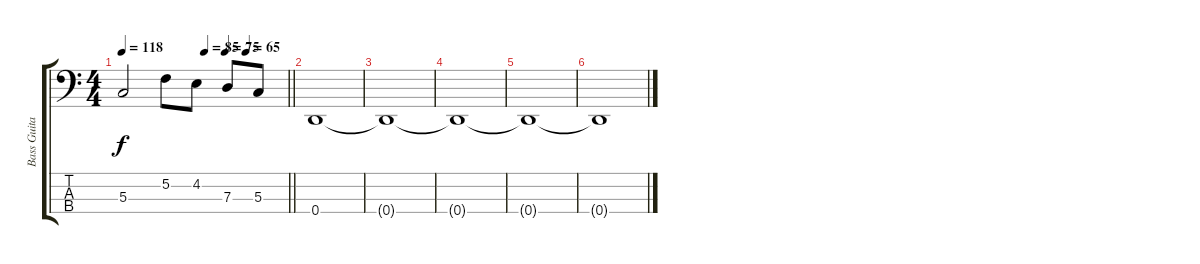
\track ("Bass Guitar (Speesy)" "Bass Guita") {instrument electricbassfinger}
\staff {score tabs}
\tuning (F2 C2 G1 D1) {hide}
\ts (4 4)
\tempo 118
\tempo (85 0.5)
\tempo (75 0.625)
\tempo (65 0.75)
\clef f4
\barLineRight lightlight
\ks c
5.3.2{dy f} 5.2.8 4.2.8 7.3.8 5.3.8 |
0.4.1 |
0.4{t}.1 |
0.4{t}.1 |
0.4{t}.1 |
0.4{t}.1
